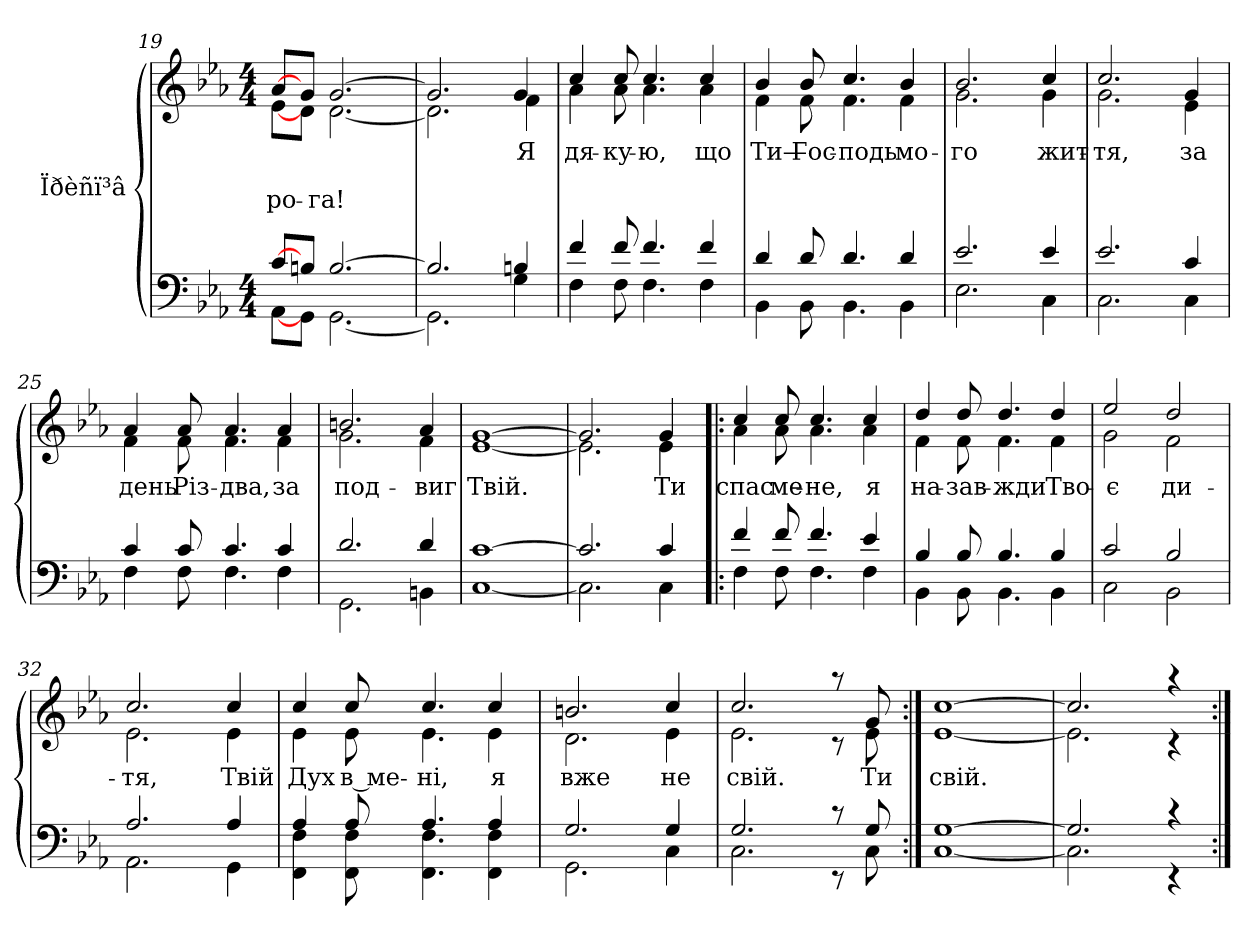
**kern	**kern	**text	**text	**text
*part2	*part1	*part1	*part1	*part1
*staff2	*staff1	*staff1	*staff1	*staff1
*	*I"Ïðèñï³â	*	*	*
*clefF4	*clefG2	*	*	*
*k[b-e-a-]	*k[b-e-a-]	*	*	*
*c:	*c:	*	*	*
*M4/4	*M4/4	*	*	*
=19	=19	=19	=19	=19
*^	*	*	*	*
!	!	!	!	!	!LO:LY:b
*	*	*^	*	*	*
[>8c/L	[<8AA-\L	[>8a-/L	[<8e-\L	.	.	-ро-
8Bn/J	8GG\J	8g/J	8d\J	.	.	.
!	!	!	!	!	!	!LO:LY:b
[>2.B/	[<2.GG\	[>2.g/	[<2.d\	.	.	-га!
!!LO:PB:g=z	!!
=20	=20	=20	=20	=20	=20	=20
2.B/]	2.GG\]	2.g/]	2.d\]	.	.	.
!	!	!	!	!LO:LY:b	!	!
4Bn/	4G\	4g/	4f\	Я	.	.
=21	=21	=21	=21	=21	=21	=21
!	!	!	!	!LO:LY:b	!	!
4f/	4F\	4cc/	4a-\	дя-	.	.
!	!	!	!	!LO:LY:b	!	!
8f/	8F\	8cc/	8a-\	-ку-	.	.
!	!	!	!	!LO:LY:b	!	!
4.f/	4.F\	4.cc/	4.a-\	-ю,	.	.
!	!	!	!	!LO:LY:b	!	!
4f/	4F\	4cc/	4a-\	що	.	.
=22	=22	=22	=22	=22	=22	=22
!	!	!	!	!LO:LY:b	!	!
4d/	4BB-\	4b-/	4f\	Ти—	.	.
!	!	!	!	!LO:LY:b	!	!
8d/	8BB-\	8b-/	8f\	Гос-	.	.
!	!	!	!	!LO:LY:b	!	!
4.d/	4.BB-\	4.cc/	4.f\	-подь	.	.
!	!	!	!	!LO:LY:b	!	!
4d/	4BB-\	4b-/	4f\	мо-	.	.
=23	=23	=23	=23	=23	=23	=23
!	!	!	!	!LO:LY:b	!	!
2.e-/	2.E-\	2.b-/	2.g\	-го	.	.
!	!	!	!	!LO:LY:b	!	!
4e-/	4C\	4cc/	4g\	жит-	.	.
=24	=24	=24	=24	=24	=24	=24
!	!	!	!	!LO:LY:b	!	!
2.e-/	2.C\	2.cc/	2.g\	-тя,	.	.
!	!	!	!	!LO:LY:b	!	!
4c/	4C\	4g/	4e-\	за	.	.
!!LO:LB:g=z	!!
=25	=25	=25	=25	=25	=25	=25
!	!	!	!	!LO:LY:b	!	!
4c/	4F\	4a-/	4f\	день	.	.
!	!	!	!	!LO:LY:b	!	!
8c/	8F\	8a-/	8f\	Різ-	.	.
!	!	!	!	!LO:LY:b	!	!
4.c/	4.F\	4.a-/	4.f\	-два,	.	.
!	!	!	!	!LO:LY:b	!	!
4c/	4F\	4a-/	4f\	за	.	.
=26	=26	=26	=26	=26	=26	=26
!	!	!	!	!LO:LY:b	!	!
2.d/	2.GG\	2.bn/	2.g\	под-	.	.
!	!	!	!	!LO:LY:b	!	!
4d/	4BBn\	4a-/	4f\	-виг	.	.
=27	=27	=27	=27	=27	=27	=27
!	!	!	!	!LO:LY:b	!	!
[>1c	[<1C	[>1g	[<1e-	Твій.	.	.
=28	=28	=28	=28	=28	=28	=28
2.c/]	2.C\]	2.g/]	2.e-\]	.	.	.
!	!	!	!	!LO:LY:b	!	!
4c/	4C\	4g/	4e-\	Ти	.	.
=29!|:	=29!|:	=29!|:	=29!|:	=29!|:	=29!|:	=29!|:
!	!	!	!	!LO:LY:b	!	!
4f/	4F\	4cc/	4a-\	спас	.	.
!	!	!	!	!LO:LY:b	!	!
8f/	8F\	8cc/	8a-\	ме-	.	.
!	!	!	!	!LO:LY:b	!	!
4.f/	4.F\	4.cc/	4.a-\	-не,	.	.
!	!	!	!	!LO:LY:b	!	!
4e-/	4F\	4cc/	4a-\	я	.	.
=30	=30	=30	=30	=30	=30	=30
!	!	!	!	!LO:LY:b	!	!
4B-/	4BB-\	4dd/	4f\	на-	.	.
!	!	!	!	!LO:LY:b	!	!
8B-/	8BB-\	8dd/	8f\	-зав-	.	.
!	!	!	!	!LO:LY:b	!	!
4.B-/	4.BB-\	4.dd/	4.f\	-жди	.	.
!	!	!	!	!LO:LY:b	!	!
4B-/	4BB-\	4dd/	4f\	Тво-	.	.
!!LO:LB:g=z	!!
=31	=31	=31	=31	=31	=31	=31
!	!	!	!	!LO:LY:b	!	!
2c/	2C\	2ee-/	2g\	-є	.	.
!	!	!	!	!LO:LY:b	!	!
2B-/	2BB-\	2dd/	2f\	ди-	.	.
=32	=32	=32	=32	=32	=32	=32
!	!	!	!	!LO:LY:b	!	!
2.A-/	2.AA-\	2.cc/	2.e-\	-тя,	.	.
!	!	!	!	!LO:LY:b	!	!
4A-/	4GG\	4cc/	4e-\	Твій	.	.
=33	=33	=33	=33	=33	=33	=33
!	!	!	!	!LO:LY:b	!	!
4A-/	4FF\ 4F\	4cc/	4e-\	Дух	.	.
!	!	!	!	!LO:LY:b	!	!
8A-/	8FF\ 8F\	8cc/	8e-\	в ме-	.	.
!	!	!	!	!LO:LY:b	!	!
4.A-/	4.FF\ 4.F\	4.cc/	4.e-\	-ні,	.	.
!	!	!	!	!LO:LY:b	!	!
4A-/	4FF\ 4F\	4cc/	4e-\	я	.	.
=34	=34	=34	=34	=34	=34	=34
!	!	!	!	!LO:LY:b	!	!
2.G/	2.GG\	2.bn/	2.d\	вже	.	.
!	!	!	!	!LO:LY:b	!	!
4G/	4C\	4cc/	4e-\	не	.	.
=35	=35	=35	=35	=35	=35	=35
!	!	!	!	!LO:LY:b	!	!
2.G/	2.C\	2.cc/	2.e-\	свій.	.	.
8rc	8rEE	8raa	8rc	.	.	.
!	!	!	!	!LO:LY:b	!	!
8G/	8C\	8g/	8e-\	Ти	.	.
=36:|!	=36:|!	=36:|!	=36:|!	=36:|!	=36:|!	=36:|!
!	!	!	!	!LO:LY:b	!	!
[>1G	[<1C	[>1cc	[<1e-	свій.	.	.
=37	=37	=37	=37	=37	=37	=37
2.G/]	2.C\]	2.cc/]	2.e-\]	.	.	.
4rc	4rEE	4raa	4rc	.	.	.
*v	*v	*	*	*	*	*
*	*v	*v	*	*	*
=:|!	=:|!	=:|!	=:|!	=:|!
*-	*-	*-	*-	*-
